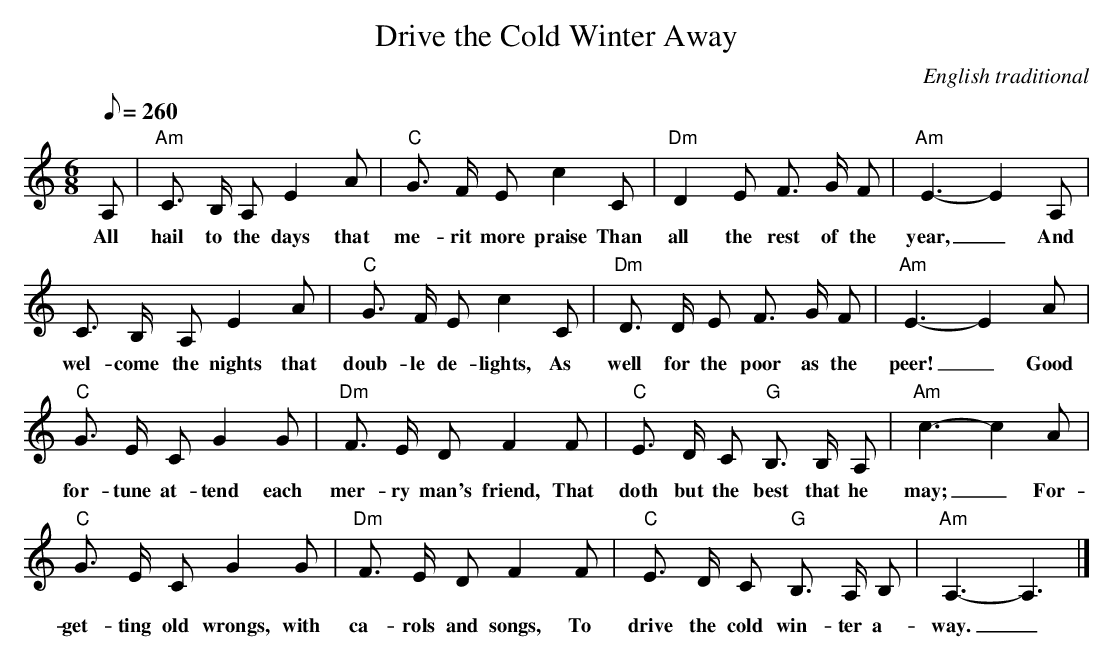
X:1
T:Drive the Cold Winter Away
L:1/8
C:English traditional
M:6/8
Q:1/8=260
K:Am
A,|"Am"C> B, A, E2 A|\
w:All hail to the days that
"C"G> F E c2 C|\
w:me-rit more praise Than
"Dm"D2 E F> G F|\
w:all the rest of the
"Am"E3-E2 A,|
w:year,_ And
C> B, A, E2 A|\
w:wel-come the nights that
"C"G> F E c2 C|\
w:doub-le de-lights, As
"Dm"D> D E F> G F|\
w:well for the poor as the
"Am"E3-E2 A|
w:peer!_ Good
"C"G> E C G2 G|\
w:for-tune at-tend each
"Dm"F> E D F2 F|\
w:mer-ry man's friend, That
"C"E> D C "G"B,> B, A,|\
w:doth but the best that he
"Am"c3-c2 A|
w:may;_ For-
"C"G> E C G2 G|\
w:get-ting old wrongs, with
"Dm"F> E D F2 F|\
w:ca-rols and songs, To
"C"E> D C "G"B,> A, B,|\
w:drive the cold win-ter a-
"Am"A,3-A,3|]
w:way._
